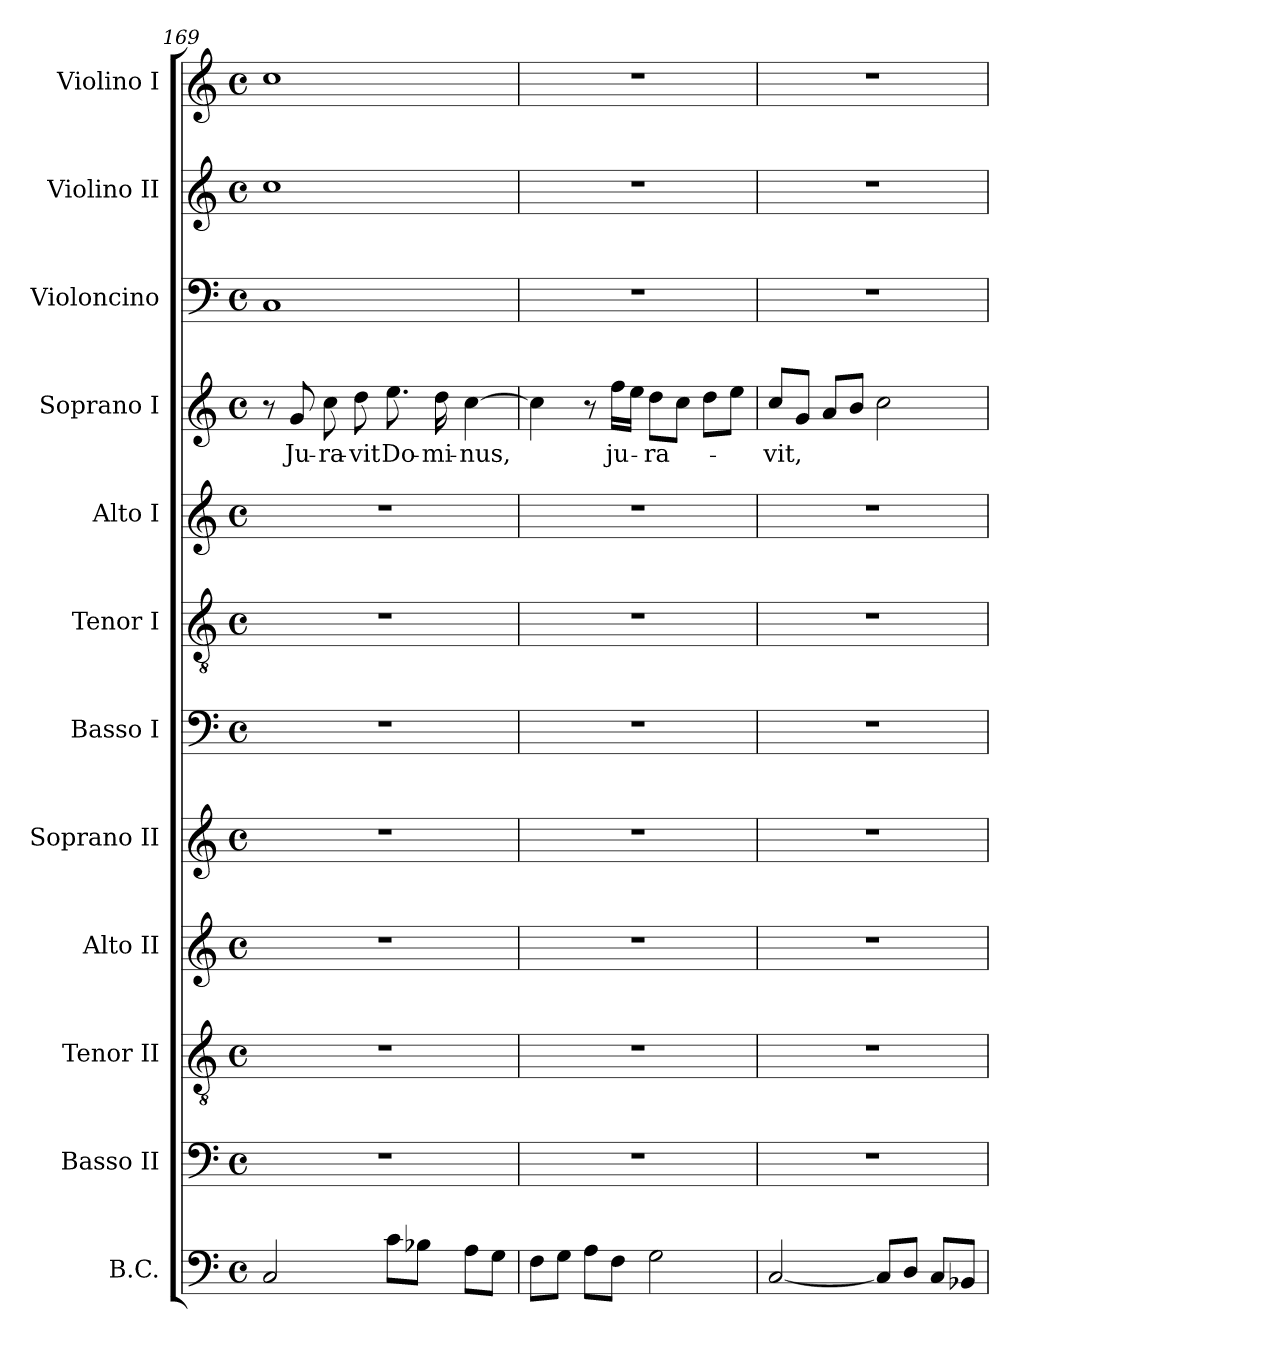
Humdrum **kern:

**kern	**kern	**kern	**kern	**kern	**kern	**kern	**kern	**kern	**text	**kern	**kern	**kern
*part12	*part11	*part10	*part9	*part8	*part7	*part6	*part5	*part4	*part4	*part3	*part2	*part1
*staff12	*staff11	*staff10	*staff9	*staff8	*staff7	*staff6	*staff5	*staff4	*staff4	*staff3	*staff2	*staff1
*I"B.C.	*I"Basso II	*I"Tenor II	*I"Alto II	*I"Soprano II	*I"Basso I	*I"Tenor I	*I"Alto I	*I"Soprano I	*	*I"Violoncino	*I"Violino II	*I"Violino I
*I'BC	*I'B 2	*I'T 2	*I'A 2	*I'S 2	*I'B 1	*I'T 1	*I'A 1	*I'S 1	*	*I'Vc.	*I'Vln. II	*I'Vln. I
!!LO:PB:g=z
*clefF4	*clefF4	*clefGv2	*clefG2	*clefG2	*clefF4	*clefGv2	*clefG2	*clefG2	*	*clefF4	*clefG2	*clefG2
*k[]	*k[]	*k[]	*k[]	*k[]	*k[]	*k[]	*k[]	*k[]	*	*k[]	*k[]	*k[]
*C:	*C:	*C:	*C:	*C:	*C:	*C:	*C:	*C:	*	*C:	*C:	*C:
*M4/4	*M4/4	*M4/4	*M4/4	*M4/4	*M4/4	*M4/4	*M4/4	*M4/4	*	*M4/4	*M4/4	*M4/4
*met(c)	*met(c)	*met(c)	*met(c)	*met(c)	*met(c)	*met(c)	*met(c)	*met(c)	*	*met(c)	*met(c)	*met(c)
=169	=169	=169	=169	=169	=169	=169	=169	=169	=169	=169	=169	=169
2C/	1r	1r	1r	1r	1r	1r	1r	8r	.	1C	1cc	1cc
!	!	!	!	!	!	!	!	!	!LO:LY:b	!	!	!
.	.	.	.	.	.	.	.	8g/	Ju-	.	.	.
!	!	!	!	!	!	!	!	!	!LO:LY:b	!	!	!
.	.	.	.	.	.	.	.	8cc\	-ra-	.	.	.
!	!	!	!	!	!	!	!	!	!LO:LY:b	!	!	!
.	.	.	.	.	.	.	.	8dd\	-vit	.	.	.
!	!	!	!	!	!	!	!	!	!LO:LY:b	!	!	!
8c\L	.	.	.	.	.	.	.	8.ee\	Do-	.	.	.
8B-X\J	.	.	.	.	.	.	.	.	.	.	.	.
!	!	!	!	!	!	!	!	!	!LO:LY:b	!	!	!
.	.	.	.	.	.	.	.	16dd\	-mi-	.	.	.
!	!	!	!	!	!	!	!	!	!LO:LY:b	!	!	!
8A\L	.	.	.	.	.	.	.	[4cc\	-nus,	.	.	.
8G\J	.	.	.	.	.	.	.	.	.	.	.	.
=170	=170	=170	=170	=170	=170	=170	=170	=170	=170	=170	=170	=170
8F\L	1r	1r	1r	1r	1r	1r	1r	4cc\]	.	1r	1r	1r
8G\J	.	.	.	.	.	.	.	.	.	.	.	.
8A\L	.	.	.	.	.	.	.	8r	.	.	.	.
!	!	!	!	!	!	!	!	!	!LO:LY:b	!	!	!
8F\J	.	.	.	.	.	.	.	16ff\LL	ju-	.	.	.
.	.	.	.	.	.	.	.	16ee\JJ	.	.	.	.
!	!	!	!	!	!	!	!	!	!LO:LY:b	!	!	!
2G\	.	.	.	.	.	.	.	8dd\L	-ra-	.	.	.
.	.	.	.	.	.	.	.	8cc\J	.	.	.	.
.	.	.	.	.	.	.	.	8dd\L	.	.	.	.
.	.	.	.	.	.	.	.	8ee\J	.	.	.	.
=171	=171	=171	=171	=171	=171	=171	=171	=171	=171	=171	=171	=171
!	!	!	!	!	!	!	!	!	!LO:LY:b	!	!	!
[2C/	1r	1r	1r	1r	1r	1r	1r	8cc/L	-vit,	1r	1r	1r
.	.	.	.	.	.	.	.	8g/J	.	.	.	.
.	.	.	.	.	.	.	.	8a/L	.	.	.	.
.	.	.	.	.	.	.	.	8b/J	.	.	.	.
8C/L]	.	.	.	.	.	.	.	2cc\	.	.	.	.
8D/J	.	.	.	.	.	.	.	.	.	.	.	.
8C/L	.	.	.	.	.	.	.	.	.	.	.	.
8BB-X/J	.	.	.	.	.	.	.	.	.	.	.	.
=	=	=	=	=	=	=	=	=	=	=	=	=
*-	*-	*-	*-	*-	*-	*-	*-	*-	*-	*-	*-	*-
